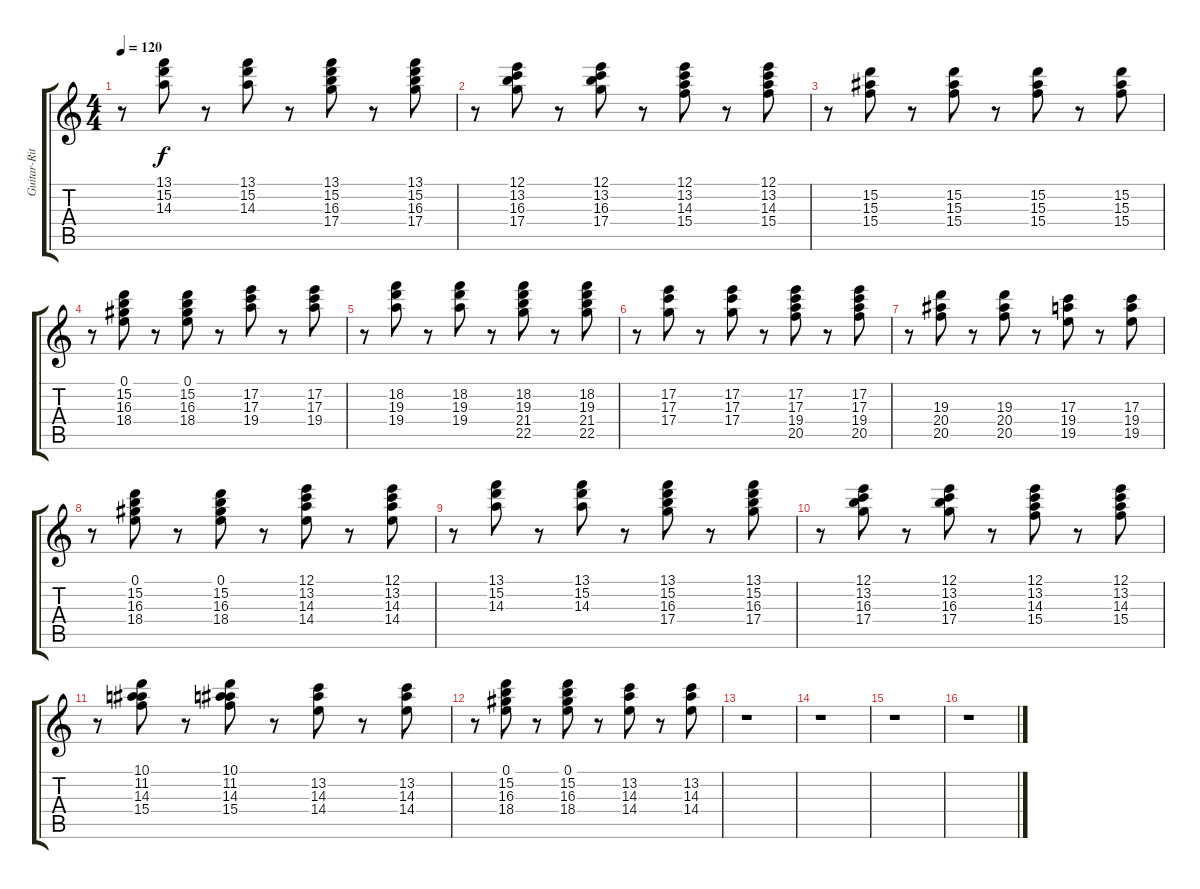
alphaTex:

\track ("Guitar-Ritm" "Guitar-Rit") {instrument acousticguitarsteel}
\staff {score tabs}
\tuning (E4 B3 G3 D3 A2 E2) {hide}
\ts (4 4)
\tempo 120
\clef g2
\ks c
r.8{dy f} (13.1 15.2 14.3).8 r.8 (13.1 15.2 14.3).8 r.8 (13.1 15.2 16.3 17.4).8 r.8 (13.1 15.2 16.3 17.4).8 |
r.8 (12.1 13.2 16.3 17.4).8 r.8 (12.1 13.2 16.3 17.4).8 r.8 (12.1 13.2 14.3 15.4).8 r.8 (12.1 13.2 14.3 15.4).8 |
r.8 (15.2 15.3 15.4).8 r.8 (15.2 15.3 15.4).8 r.8 (15.2 15.3 15.4).8 r.8 (15.2 15.3 15.4).8 |
r.8 (0.1 15.2 16.3 18.4).8 r.8 (0.1 15.2 16.3 18.4).8 r.8 (17.2 17.3 19.4).8 r.8 (17.2 17.3 19.4).8 |
r.8 (18.2 19.3 19.4).8 r.8 (18.2 19.3 19.4).8 r.8 (18.2 19.3 21.4 22.5).8 r.8 (18.2 19.3 21.4 22.5).8 |
r.8 (17.2 17.3 17.4).8 r.8 (17.2 17.3 17.4).8 r.8 (17.2 17.3 19.4 20.5).8 r.8 (17.2 17.3 19.4 20.5).8 |
r.8 (19.3 20.4 20.5).8 r.8 (19.3 20.4 20.5).8 r.8 (17.3 19.4 19.5).8 r.8 (17.3 19.4 19.5).8 |
r.8 (0.1 15.2 16.3 18.4).8 r.8 (0.1 15.2 16.3 18.4).8 r.8 (12.1 13.2 14.3 14.4).8 r.8 (12.1 13.2 14.3 14.4).8 |
r.8 (13.1 15.2 14.3).8 r.8 (13.1 15.2 14.3).8 r.8 (13.1 15.2 16.3 17.4).8 r.8 (13.1 15.2 16.3 17.4).8 |
r.8 (12.1 13.2 16.3 17.4).8 r.8 (12.1 13.2 16.3 17.4).8 r.8 (12.1 13.2 14.3 15.4).8 r.8 (12.1 13.2 14.3 15.4).8 |
r.8 (10.1 11.2 14.3 15.4).8 r.8 (10.1 11.2 14.3 15.4).8 r.8 (13.2 14.3 14.4).8 r.8 (13.2 14.3 14.4).8 |
r.8 (0.1 15.2 16.3 18.4).8 r.8 (0.1 15.2 16.3 18.4).8 r.8 (13.2 14.3 14.4).8 r.8 (13.2 14.3 14.4).8 |
r.1 |
r.1 |
r.1 |
r.1
